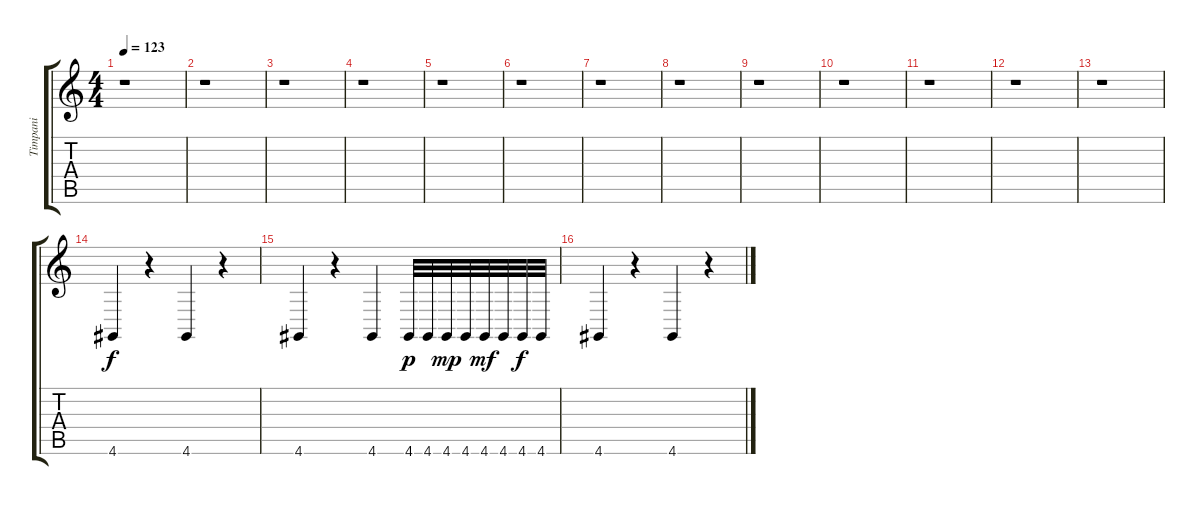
\track ("Timpani" "Timpani") {instrument timpani}
\staff {score tabs}
\tuning (E4 B3 G3 D3 A2 E2) {hide}
\ts (4 4)
\tempo 123
\clef g2
\ks c
r.1{dy f} |
r.1 |
r.1 |
r.1 |
r.1 |
r.1 |
r.1 |
r.1 |
r.1 |
r.1 |
r.1 |
r.1 |
r.1 |
4.6.4 r.4 4.6.4 r.4 |
4.6.4 r.4 4.6.4 4.6.32{dy p} 4.6.32 4.6.32{dy mp} 4.6.32 4.6.32{dy mf} 4.6.32 4.6.32{dy f} 4.6.32 |
4.6.4 r.4 4.6.4 r.4
